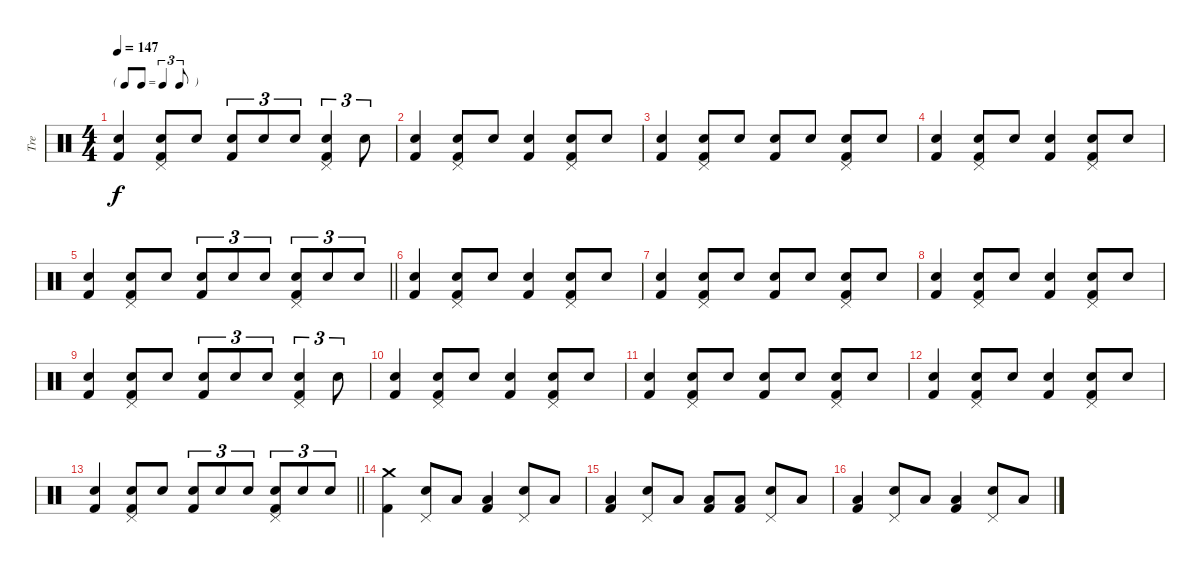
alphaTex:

\track ("Tre " "Tre ") {instrument percussion}
\staff {score}
\articulation defaults
\ts (4 4)
\tf triplet8th
\tempo 147
\clef neutral
\ks c
("Electric Snare (hit)" "Kick (hit) 2").4{dy f} ("Pedal Hi-Hat (hit)" "Electric Snare (hit)" "Kick (hit) 2").8 "Electric Snare (hit)".8 ("Electric Snare (hit)" "Kick (hit) 2").8{tu (3 2)} "Electric Snare (hit)".8{tu (3 2)} "Electric Snare (hit)".8{tu (3 2)} ("Pedal Hi-Hat (hit)" "Electric Snare (hit)" "Kick (hit) 2").4{tu (3 2)} "Electric Snare (hit)".8{tu (3 2)} |
("Electric Snare (hit)" "Kick (hit) 2").4 ("Pedal Hi-Hat (hit)" "Electric Snare (hit)" "Kick (hit) 2").8 "Electric Snare (hit)".8 ("Electric Snare (hit)" "Kick (hit) 2").4 ("Pedal Hi-Hat (hit)" "Electric Snare (hit)" "Kick (hit) 2").8 "Electric Snare (hit)".8 |
("Electric Snare (hit)" "Kick (hit) 2").4 ("Pedal Hi-Hat (hit)" "Electric Snare (hit)" "Kick (hit) 2").8 "Electric Snare (hit)".8 ("Electric Snare (hit)" "Kick (hit) 2").8 "Electric Snare (hit)".8 ("Pedal Hi-Hat (hit)" "Electric Snare (hit)" "Kick (hit) 2").8 "Electric Snare (hit)".8 |
("Electric Snare (hit)" "Kick (hit) 2").4 ("Pedal Hi-Hat (hit)" "Electric Snare (hit)" "Kick (hit) 2").8 "Electric Snare (hit)".8 ("Electric Snare (hit)" "Kick (hit) 2").4 ("Pedal Hi-Hat (hit)" "Electric Snare (hit)" "Kick (hit) 2").8 "Electric Snare (hit)".8 |
\barLineRight lightlight
("Electric Snare (hit)" "Kick (hit) 2").4 ("Pedal Hi-Hat (hit)" "Electric Snare (hit)" "Kick (hit) 2").8 "Electric Snare (hit)".8 ("Electric Snare (hit)" "Kick (hit) 2").8{tu (3 2)} "Electric Snare (hit)".8{tu (3 2)} "Electric Snare (hit)".8{tu (3 2)} ("Pedal Hi-Hat (hit)" "Electric Snare (hit)" "Kick (hit) 2").8{tu (3 2)} "Electric Snare (hit)".8{tu (3 2)} "Electric Snare (hit)".8{tu (3 2)} |
("Electric Snare (hit)" "Kick (hit) 2").4 ("Pedal Hi-Hat (hit)" "Electric Snare (hit)" "Kick (hit) 2").8 "Electric Snare (hit)".8 ("Electric Snare (hit)" "Kick (hit) 2").4 ("Pedal Hi-Hat (hit)" "Electric Snare (hit)" "Kick (hit) 2").8 "Electric Snare (hit)".8 |
("Electric Snare (hit)" "Kick (hit) 2").4 ("Pedal Hi-Hat (hit)" "Electric Snare (hit)" "Kick (hit) 2").8 "Electric Snare (hit)".8 ("Electric Snare (hit)" "Kick (hit) 2").8 "Electric Snare (hit)".8 ("Pedal Hi-Hat (hit)" "Electric Snare (hit)" "Kick (hit) 2").8 "Electric Snare (hit)".8 |
("Electric Snare (hit)" "Kick (hit) 2").4 ("Pedal Hi-Hat (hit)" "Electric Snare (hit)" "Kick (hit) 2").8 "Electric Snare (hit)".8 ("Electric Snare (hit)" "Kick (hit) 2").4 ("Pedal Hi-Hat (hit)" "Electric Snare (hit)" "Kick (hit) 2").8 "Electric Snare (hit)".8 |
("Electric Snare (hit)" "Kick (hit) 2").4 ("Pedal Hi-Hat (hit)" "Electric Snare (hit)" "Kick (hit) 2").8 "Electric Snare (hit)".8 ("Electric Snare (hit)" "Kick (hit) 2").8{tu (3 2)} "Electric Snare (hit)".8{tu (3 2)} "Electric Snare (hit)".8{tu (3 2)} ("Pedal Hi-Hat (hit)" "Electric Snare (hit)" "Kick (hit) 2").4{tu (3 2)} "Electric Snare (hit)".8{tu (3 2)} |
("Electric Snare (hit)" "Kick (hit) 2").4 ("Pedal Hi-Hat (hit)" "Electric Snare (hit)" "Kick (hit) 2").8 "Electric Snare (hit)".8 ("Electric Snare (hit)" "Kick (hit) 2").4 ("Pedal Hi-Hat (hit)" "Electric Snare (hit)" "Kick (hit) 2").8 "Electric Snare (hit)".8 |
("Electric Snare (hit)" "Kick (hit) 2").4 ("Pedal Hi-Hat (hit)" "Electric Snare (hit)" "Kick (hit) 2").8 "Electric Snare (hit)".8 ("Electric Snare (hit)" "Kick (hit) 2").8 "Electric Snare (hit)".8 ("Pedal Hi-Hat (hit)" "Electric Snare (hit)" "Kick (hit) 2").8 "Electric Snare (hit)".8 |
("Electric Snare (hit)" "Kick (hit) 2").4 ("Pedal Hi-Hat (hit)" "Electric Snare (hit)" "Kick (hit) 2").8 "Electric Snare (hit)".8 ("Electric Snare (hit)" "Kick (hit) 2").4 ("Pedal Hi-Hat (hit)" "Electric Snare (hit)" "Kick (hit) 2").8 "Electric Snare (hit)".8 |
\barLineRight lightlight
("Electric Snare (hit)" "Kick (hit) 2").4 ("Pedal Hi-Hat (hit)" "Electric Snare (hit)" "Kick (hit) 2").8 "Electric Snare (hit)".8 ("Electric Snare (hit)" "Kick (hit) 2").8{tu (3 2)} "Electric Snare (hit)".8{tu (3 2)} "Electric Snare (hit)".8{tu (3 2)} ("Pedal Hi-Hat (hit)" "Electric Snare (hit)" "Kick (hit) 2").8{tu (3 2)} "Electric Snare (hit)".8{tu (3 2)} "Electric Snare (hit)".8{tu (3 2)} |
("Crash medium (hit)" "Kick (hit) 2").4 ("Pedal Hi-Hat (hit)" "Electric Snare (hit)").8 "Low Floor Tom (hit)".8 ("Low Floor Tom (hit)" "Kick (hit) 2").4 ("Pedal Hi-Hat (hit)" "Electric Snare (hit)").8 "Low Floor Tom (hit)".8 |
("Low Floor Tom (hit)" "Kick (hit) 2").4 ("Pedal Hi-Hat (hit)" "Electric Snare (hit)").8 "Low Floor Tom (hit)".8 ("Low Floor Tom (hit)" "Kick (hit) 2").8 ("Low Floor Tom (hit)" "Kick (hit) 2").8 ("Pedal Hi-Hat (hit)" "Electric Snare (hit)").8 "Low Floor Tom (hit)".8 |
("Low Floor Tom (hit)" "Kick (hit) 2").4 ("Pedal Hi-Hat (hit)" "Electric Snare (hit)").8 "Low Floor Tom (hit)".8 ("Low Floor Tom (hit)" "Kick (hit) 2").4 ("Pedal Hi-Hat (hit)" "Electric Snare (hit)").8 "Low Floor Tom (hit)".8
